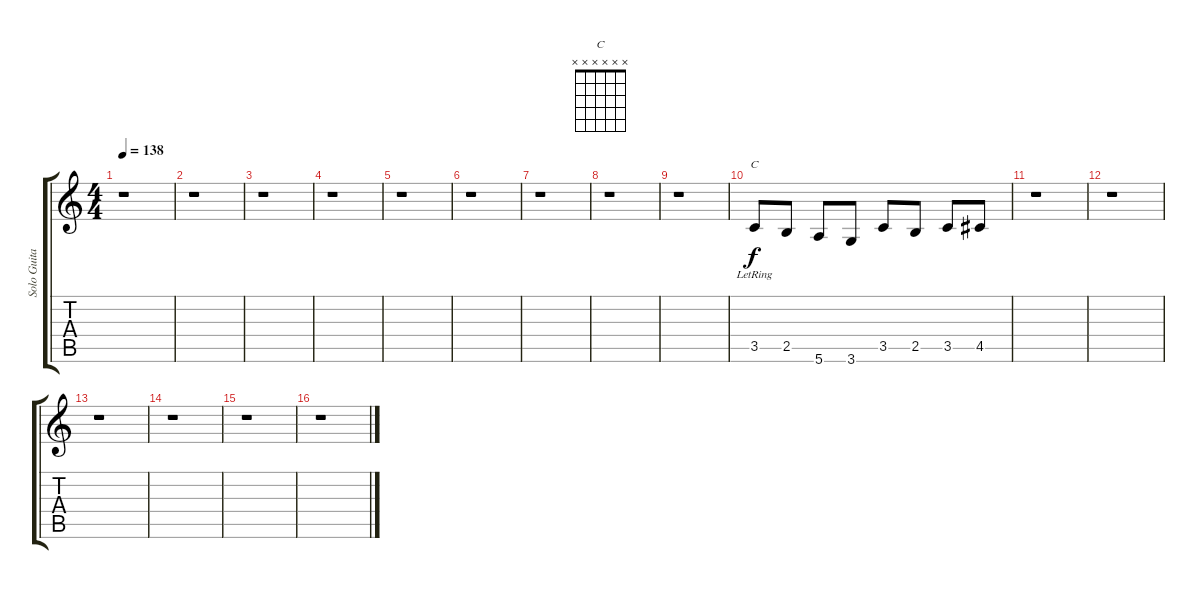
\track ("Solo Guitar (George Harrison)" "Solo Guita") {instrument acousticguitarsteel}
\staff {score tabs}
\tuning (E4 B3 G3 D3 A2 E2) {hide}
\chord ("C" x x x x x x)
\ts (4 4)
\tempo 138
\clef g2
\ks c
r.1{dy f} |
r.1 |
r.1 |
r.1 |
r.1 |
r.1 |
r.1 |
r.1 |
r.1 |
3.5{lr}.8{ch "C"} 2.5.8 5.6.8 3.6.8 3.5.8 2.5.8 3.5.8 4.5.8 |
r.1 |
r.1 |
r.1 |
r.1 |
r.1 |
r.1
